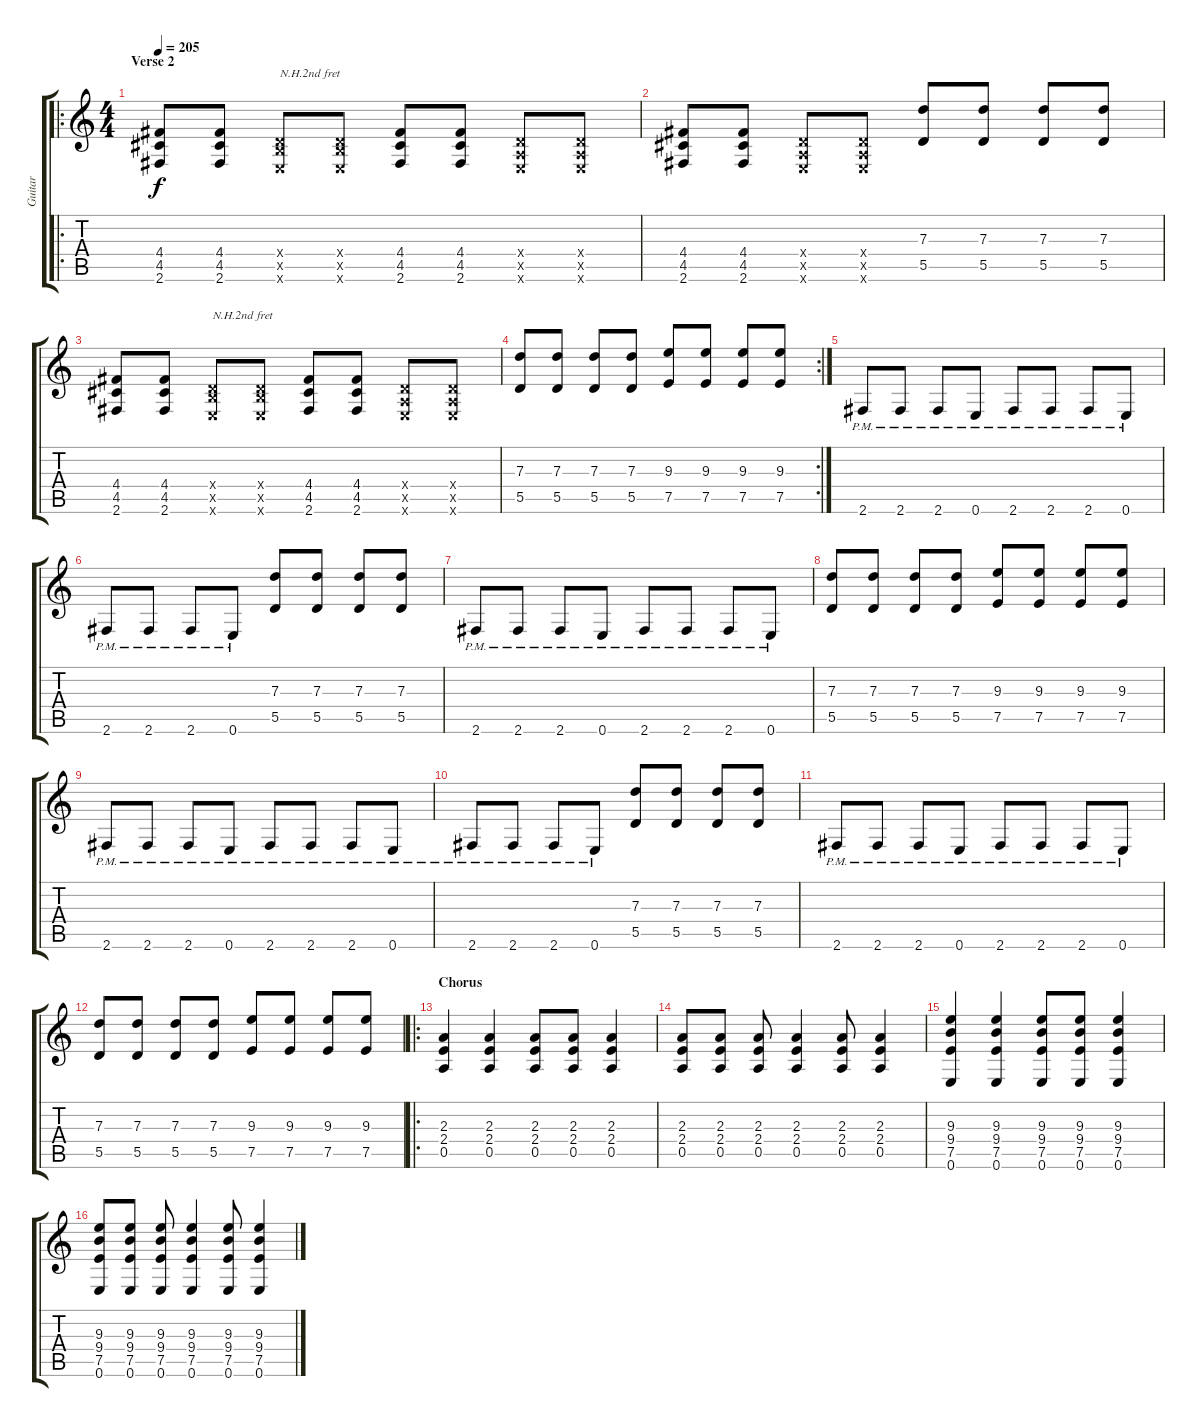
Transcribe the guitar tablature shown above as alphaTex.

\track ("Guitar" "Guitar") {instrument distortionguitar}
\staff {score tabs}
\tuning (E4 B3 G3 D3 A2 E2) {hide}
\ro
\ts (4 4)
\section ("" "Verse 2")
\tempo 205
\clef g2
\ks c
(4.4 4.5 2.6).8{dy f} (4.4 4.5 2.6).8 (0.4{x} 2.5{x} 0.6{x}).8{txt "N.H.2nd fret"} (0.4{x} 2.5{x} 0.6{x}).8 (4.4 4.5 2.6).8 (4.4 4.5 2.6).8 (0.4{x} 0.5{x} 0.6{x}).8 (0.4{x} 0.5{x} 0.6{x}).8 |
(4.4 4.5 2.6).8 (4.4 4.5 2.6).8 (0.4{x} 0.5{x} 0.6{x}).8 (0.4{x} 0.5{x} 0.6{x}).8 (7.3 5.5).8 (7.3 5.5).8 (7.3 5.5).8 (7.3 5.5).8 |
(4.4 4.5 2.6).8 (4.4 4.5 2.6).8 (0.4{x} 2.5{x} 0.6{x}).8{txt "N.H.2nd fret"} (0.4{x} 2.5{x} 0.6{x}).8 (4.4 4.5 2.6).8 (4.4 4.5 2.6).8 (0.4{x} 0.5{x} 0.6{x}).8 (0.4{x} 0.5{x} 0.6{x}).8 |
\rc 2
(7.3 5.5).8 (7.3 5.5).8 (7.3 5.5).8 (7.3 5.5).8 (9.3 7.5).8 (9.3 7.5).8 (9.3 7.5).8 (9.3 7.5).8 |
2.6{pm}.8 2.6{pm}.8 2.6{pm}.8 0.6{pm}.8 2.6{pm}.8 2.6{pm}.8 2.6{pm}.8 0.6{pm}.8 |
2.6{pm}.8 2.6{pm}.8 2.6{pm}.8 0.6{pm}.8 (7.3 5.5).8 (7.3 5.5).8 (7.3 5.5).8 (7.3 5.5).8 |
2.6{pm}.8 2.6{pm}.8 2.6{pm}.8 0.6{pm}.8 2.6{pm}.8 2.6{pm}.8 2.6{pm}.8 0.6{pm}.8 |
(7.3 5.5).8 (7.3 5.5).8 (7.3 5.5).8 (7.3 5.5).8 (9.3 7.5).8 (9.3 7.5).8 (9.3 7.5).8 (9.3 7.5).8 |
2.6{pm}.8 2.6{pm}.8 2.6{pm}.8 0.6{pm}.8 2.6{pm}.8 2.6{pm}.8 2.6{pm}.8 0.6{pm}.8 |
2.6{pm}.8 2.6{pm}.8 2.6{pm}.8 0.6{pm}.8 (7.3 5.5).8 (7.3 5.5).8 (7.3 5.5).8 (7.3 5.5).8 |
2.6{pm}.8 2.6{pm}.8 2.6{pm}.8 0.6{pm}.8 2.6{pm}.8 2.6{pm}.8 2.6{pm}.8 0.6{pm}.8 |
(7.3 5.5).8 (7.3 5.5).8 (7.3 5.5).8 (7.3 5.5).8 (9.3 7.5).8 (9.3 7.5).8 (9.3 7.5).8 (9.3 7.5).8 |
\ro
\section ("" "Chorus")
(2.3 2.4 0.5).4 (2.3 2.4 0.5).4 (2.3 2.4 0.5).8 (2.3 2.4 0.5).8 (2.3 2.4 0.5).4 |
(2.3 2.4 0.5).8 (2.3 2.4 0.5).8 (2.3 2.4 0.5).8 (2.3 2.4 0.5).4 (2.3 2.4 0.5).8 (2.3 2.4 0.5).4 |
(9.3 9.4 7.5 0.6).4 (9.3 9.4 7.5 0.6).4 (9.3 9.4 7.5 0.6).8 (9.3 9.4 7.5 0.6).8 (9.3 9.4 7.5 0.6).4 |
(9.3 9.4 7.5 0.6).8 (9.3 9.4 7.5 0.6).8 (9.3 9.4 7.5 0.6).8 (9.3 9.4 7.5 0.6).4 (9.3 9.4 7.5 0.6).8 (9.3 9.4 7.5 0.6).4
